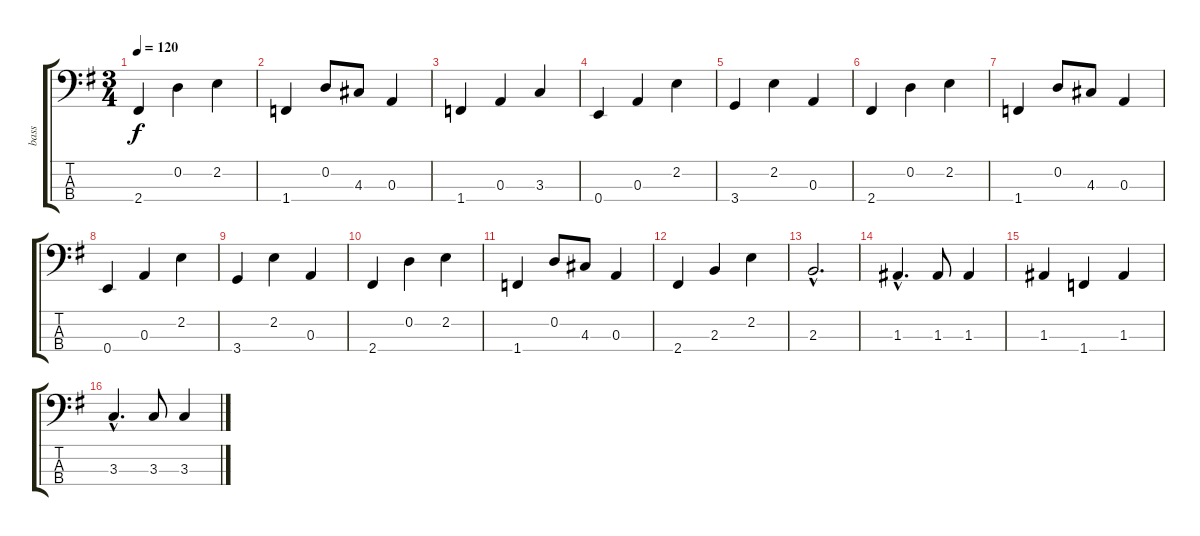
\track ("bass" "bass") {instrument electricbassfinger}
\staff {score tabs}
\tuning (G2 D2 A1 E1) {hide}
\ts (3 4)
\tempo 120
\clef f4
\ks g
2.4.4{dy f} 0.2.4 2.2.4 |
1.4.4 0.2.8 4.3.8 0.3.4 |
1.4.4 0.3.4 3.3.4 |
0.4.4 0.3.4 2.2.4 |
3.4.4 2.2.4 0.3.4 |
2.4.4 0.2.4 2.2.4 |
1.4.4 0.2.8 4.3.8 0.3.4 |
0.4.4 0.3.4 2.2.4 |
3.4.4 2.2.4 0.3.4 |
2.4.4 0.2.4 2.2.4 |
1.4.4 0.2.8 4.3.8 0.3.4 |
2.4.4 2.3.4 2.2.4 |
2.3{hac}.2{d} |
1.3{hac}.4{d} 1.3.8 1.3.4 |
1.3.4 1.4.4 1.3.4 |
3.3{hac}.4{d} 3.3.8 3.3.4
